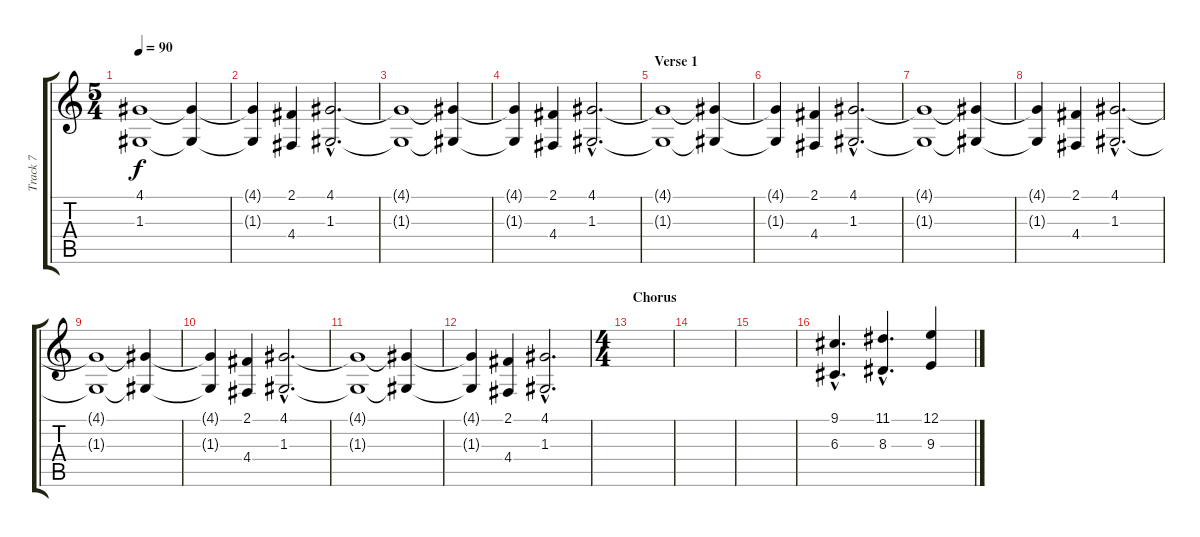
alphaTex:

\track ("Track 7" "Track 7") {instrument stringensemble1}
\staff {score tabs}
\tuning (E4 B3 G3 D3 A2 E2) {hide}
\ts (5 4)
\tempo 90
\clef g2
\ks c
(4.1{t} 1.3{t}).1{dy f} (4.1{t} 1.3{t}).4{volume 14} |
(4.1{t} 1.3{t}).4 (2.1 4.4).4 (4.1{hac} 1.3{hac}).2{d volume 12} |
(4.1{t} 1.3{t}).1 (4.1{t} 1.3{t}).4{volume 14} |
(4.1{t} 1.3{t}).4 (2.1 4.4).4 (4.1{hac} 1.3{hac}).2{d volume 12} |
\section ("" "Verse 1")
(4.1{t} 1.3{t}).1 (4.1{t} 1.3{t}).4{volume 14} |
(4.1{t} 1.3{t}).4 (2.1 4.4).4 (4.1{hac} 1.3{hac}).2{d volume 12} |
(4.1{t} 1.3{t}).1 (4.1{t} 1.3{t}).4{volume 14} |
(4.1{t} 1.3{t}).4 (2.1 4.4).4 (4.1{hac} 1.3{hac}).2{d volume 12} |
(4.1{t} 1.3{t}).1 (4.1{t} 1.3{t}).4{volume 14} |
(4.1{t} 1.3{t}).4 (2.1 4.4).4 (4.1{hac} 1.3{hac}).2{d volume 12} |
(4.1{t} 1.3{t}).1 (4.1{t} 1.3{t}).4{volume 14} |
(4.1{t} 1.3{t}).4 (2.1 4.4).4 (4.1{hac} 1.3{hac}).2{d volume 12} |
\ts (4 4)
\section ("" "Chorus")
|
|
|
(9.1{hac} 6.3{hac}).4{d} (11.1{hac} 8.3{hac}).4{d} (12.1 9.3).4
